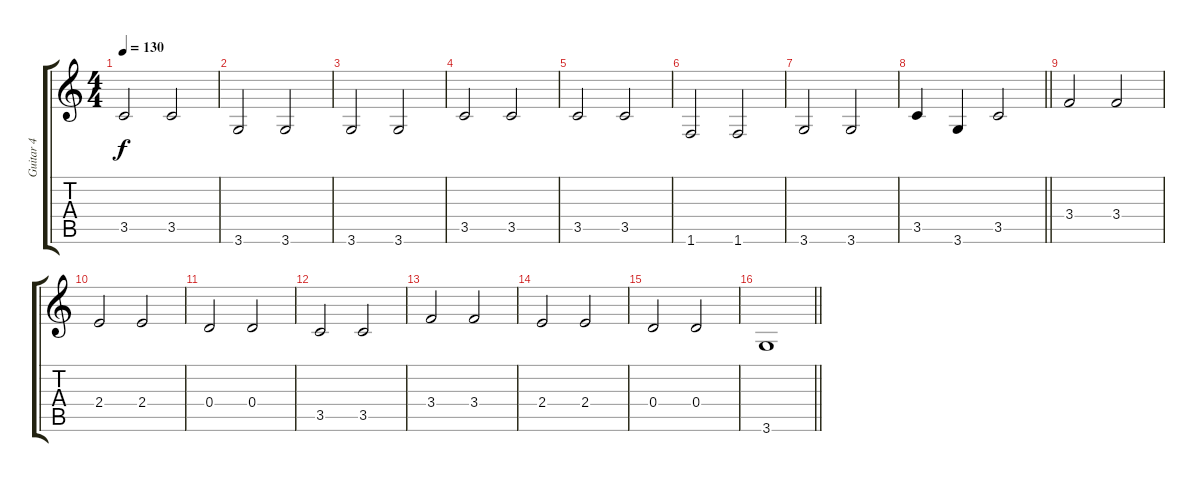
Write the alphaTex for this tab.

\track ("Guitar 4" "Guitar 4") {instrument acousticguitarnylon}
\staff {score tabs}
\tuning (E4 B3 G3 D3 A2 E2) {hide}
\ts (4 4)
\tempo 130
\clef g2
\ks c
3.5.2{dy f instrument acousticguitarnylon} 3.5.2 |
3.6.2 3.6.2 |
3.6.2 3.6.2 |
3.5.2 3.5.2 |
3.5.2 3.5.2 |
1.6.2 1.6.2 |
3.6.2 3.6.2 |
\barLineRight lightlight
3.5.4 3.6.4 3.5.2 |
3.4.2 3.4.2 |
2.4.2 2.4.2 |
0.4.2 0.4.2 |
3.5.2 3.5.2 |
3.4.2 3.4.2 |
2.4.2 2.4.2 |
0.4.2 0.4.2 |
\barLineRight lightlight
3.6.1
